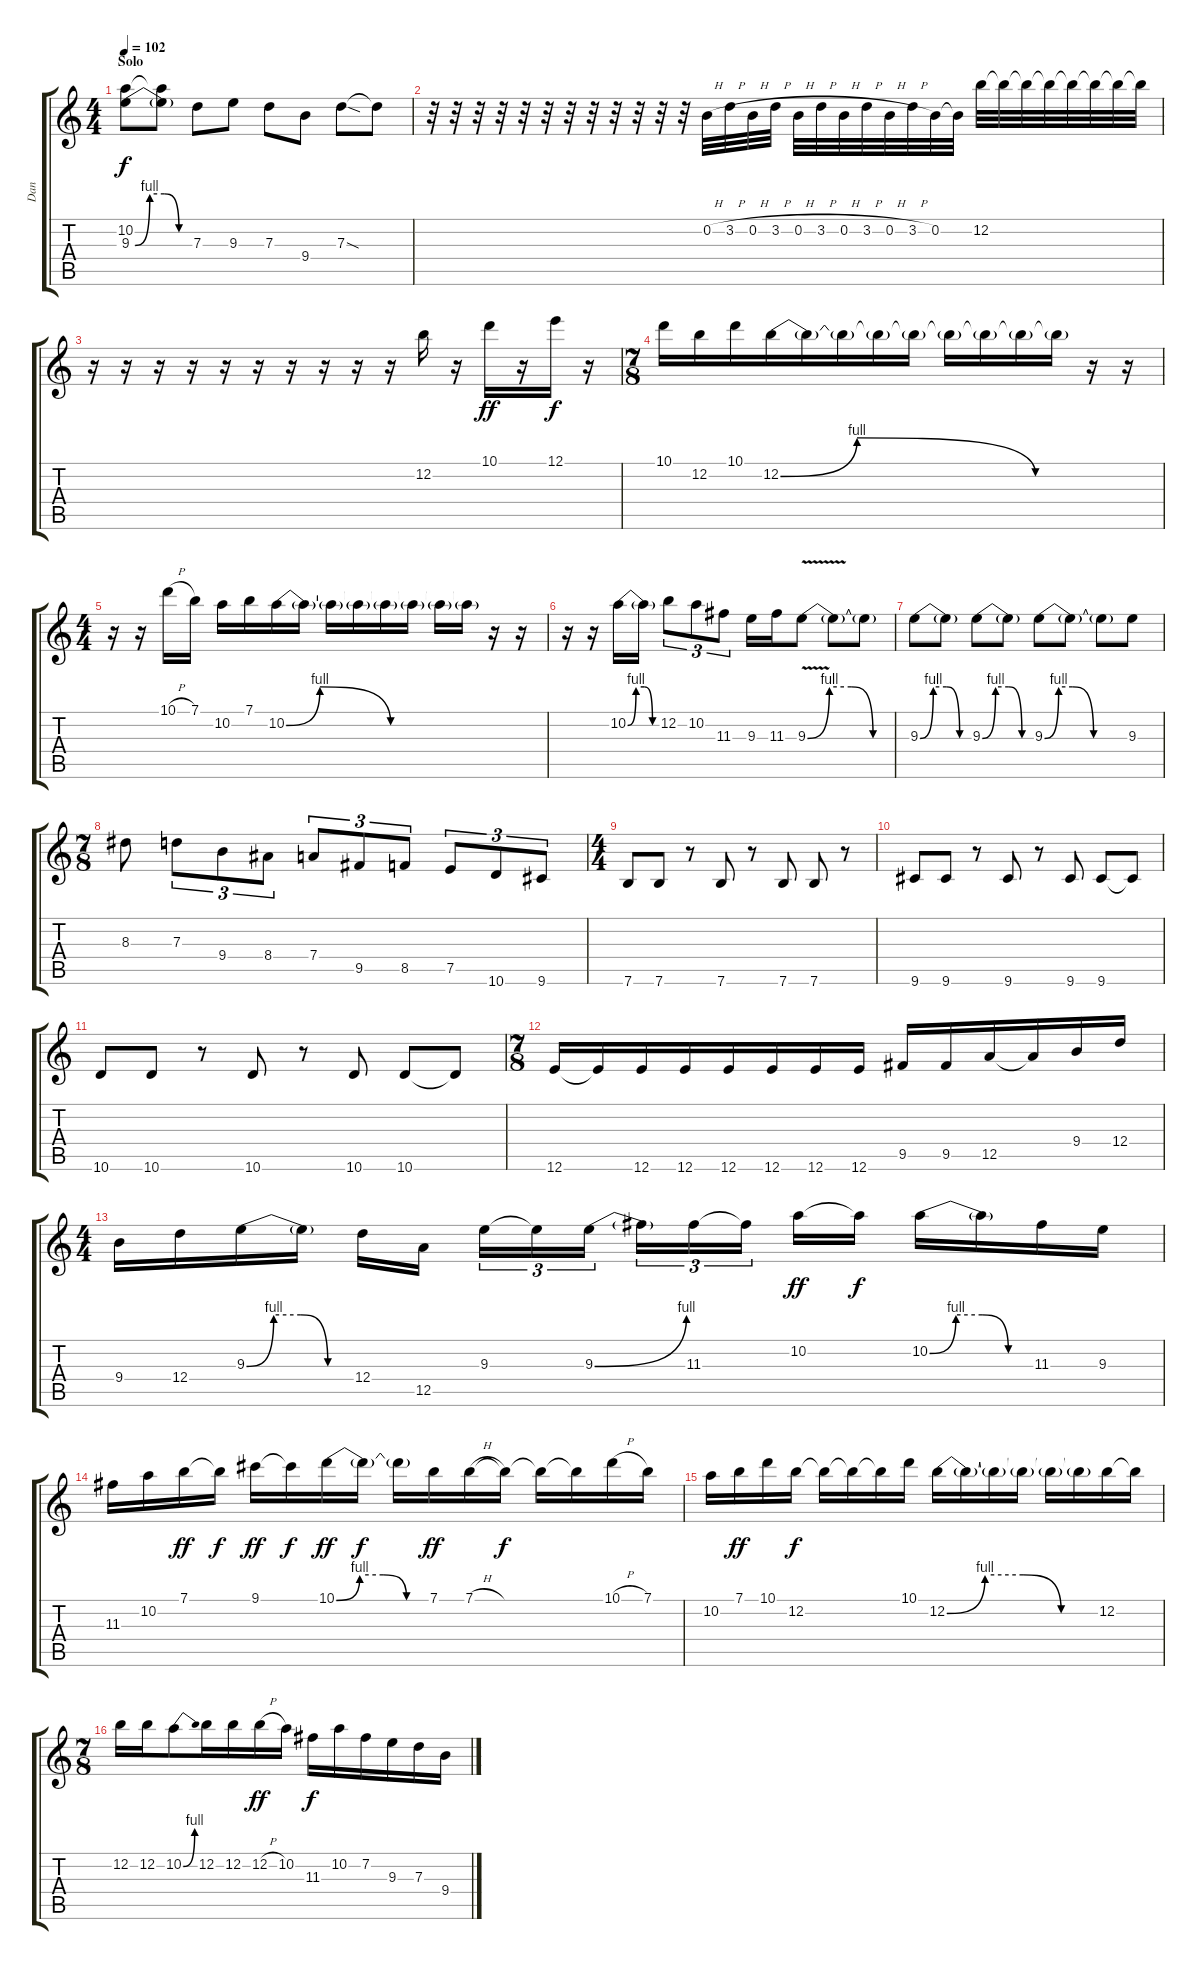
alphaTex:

\track ("Dan" "Dan") {instrument overdrivenguitar}
\staff {score tabs}
\tuning (E4 B3 G3 D3 A2 E2) {hide}
\ts (4 4)
\section ("" "Solo")
\tempo 102
\clef g2
\ks c
(10.2 9.3{be (custom 0 0 15 4 30 4 45 0 60 0)}).8{dy f} (10.2{t} 9.3{t}).8 7.3.8 9.3.8 7.3.8 9.4.8 7.3{sod}.8 7.3{t}.8 |
r.32 r.32 r.32 r.32 r.32 r.32 r.32 r.32 r.32 r.32 r.32 r.32 0.2{h}.32 3.2{h}.32 0.2{h}.32 3.2{h}.32 0.2{h}.32 3.2{h}.32 0.2{h}.32 3.2{h}.32 0.2{h}.32 3.2{h}.32 0.2.32 0.2{t}.32 12.2.32 12.2{t}.32 12.2{t}.32 12.2{t}.32 12.2{t}.32 12.2{t}.32 12.2{t}.32 12.2{t}.32 |
r.16 r.16 r.16 r.16 r.16 r.16 r.16 r.16 r.16 r.16 12.2.16 r.16 10.1.16{dy ff} r.16 12.1.16{dy f} r.16 |
\ts (7 8)
10.1.16 12.2.16 10.1.16 12.2{be (custom 0 0 15 4 50 0 60 0)}.16 12.2{t}.16 12.2{t}.16 12.2{t}.16 12.2{t}.16 12.2{t}.16 12.2{t}.16 12.2{t}.16 12.2{t}.16 r.16 r.16 |
\ts (4 4)
r.16 r.16 10.1{h}.16 7.1.16 10.2.16 7.1.16 10.2{be (custom 0 0 10 4 31 0 60 0)}.16 10.2{t}.16 10.2{t}.16 10.2{t}.16 10.2{t}.16 10.2{t}.16 10.2{t}.16 10.2{t}.16 r.16 r.16 |
r.16 r.16 10.2{be (custom 0 0 15 4 30 4 45 0 60 0)}.16 10.2{t}.16 12.2.8{tu (3 2)} 10.2.8{tu (3 2)} 11.3.8{tu (3 2)} 9.3.16 11.3.16 9.3{be (custom 0 0 15 4 30 4 45 0 60 0) v}.8 9.3{t}.8 9.3{t}.8 |
9.3{be (custom 0 0 15 4 30 4 45 0 60 0)}.8 9.3{t}.8 9.3{be (custom 0 0 15 4 30 4 45 0 60 0)}.8 9.3{t}.8 9.3{be (custom 0 0 10 4 20 4 35 0 60 0)}.8 9.3{t}.8 9.3{t}.8 9.3.8 |
\ts (7 8)
8.3.8 7.3.8{tu (3 2)} 9.4.8{tu (3 2)} 8.4.8{tu (3 2)} 7.4.8{tu (3 2)} 9.5.8{tu (3 2)} 8.5.8{tu (3 2)} 7.5.8{tu (3 2)} 10.6.8{tu (3 2)} 9.6.8{tu (3 2)} |
\ts (4 4)
7.6.8 7.6.8 r.8 7.6.8 r.8 7.6.8 7.6.8 r.8 |
9.6.8 9.6.8 r.8 9.6.8 r.8 9.6.8 9.6.8 9.6{t}.8 |
10.6.8 10.6.8 r.8 10.6.8 r.8 10.6.8 10.6.8 10.6{t}.8 |
\ts (7 8)
12.6.16 12.6{t}.16 12.6.16 12.6.16 12.6.16 12.6.16 12.6.16 12.6.16 9.5.16 9.5.16 12.5.16 12.5{t}.16 9.4.16 12.4.16 |
\ts (4 4)
9.4.16 12.4.16 9.3{be (custom 0 0 15 4 30 4 45 0 60 0)}.16 9.3{t}.16 12.4.16 12.5.16{beam splitsecondary} 9.3.16{tu (3 2)} 9.3{t}.16{tu (3 2)} 9.3{be (bend 0 0 60 4)}.16{tu (3 2)} 9.3{t}.16{tu (3 2)} 11.3.16{tu (3 2)} 11.3{t}.16{tu (3 2) beam splitsecondary} 10.2.16{dy ff} 10.2{t}.16{dy f} 10.2{be (custom 0 0 15 4 30 4 45 0 60 0)}.16 10.2{t}.16 11.3.16 9.3.16 |
11.3.16 10.2.16 7.1.16{dy ff} 7.1{t}.16{dy f} 9.1.16{dy ff} 9.1{t}.16{dy f} 10.1{be (custom 0 0 15 4 30 4 45 0 60 0)}.16{dy ff} 10.1{t}.16{dy f} 10.1{t}.16 7.1.16{dy ff} 7.1{h}.16 7.1{t}.16{dy f} 7.1{t}.16 7.1{t}.16 10.1{h}.16 7.1.16 |
10.2.16 7.1.16{dy ff} 10.1.16 12.2.16{dy f} 12.2{t}.16 12.2{t}.16 12.2{t}.16 10.1.16 12.2{be (custom 0 0 15 4 30 4 45 0 60 0)}.16 12.2{t}.16 12.2{t}.16 12.2{t}.16 12.2{t}.16 12.2{t}.16 12.2.16 12.2{t}.16 |
\ts (7 8)
12.2.16 12.2.16 10.2{be (bend 0 0 60 4)}.8 12.2.16 12.2.16 12.2{h}.16{dy ff} 10.2.16 11.3.16{dy f} 10.2.16 7.2.16 9.3.16 7.3.16 9.4.16
